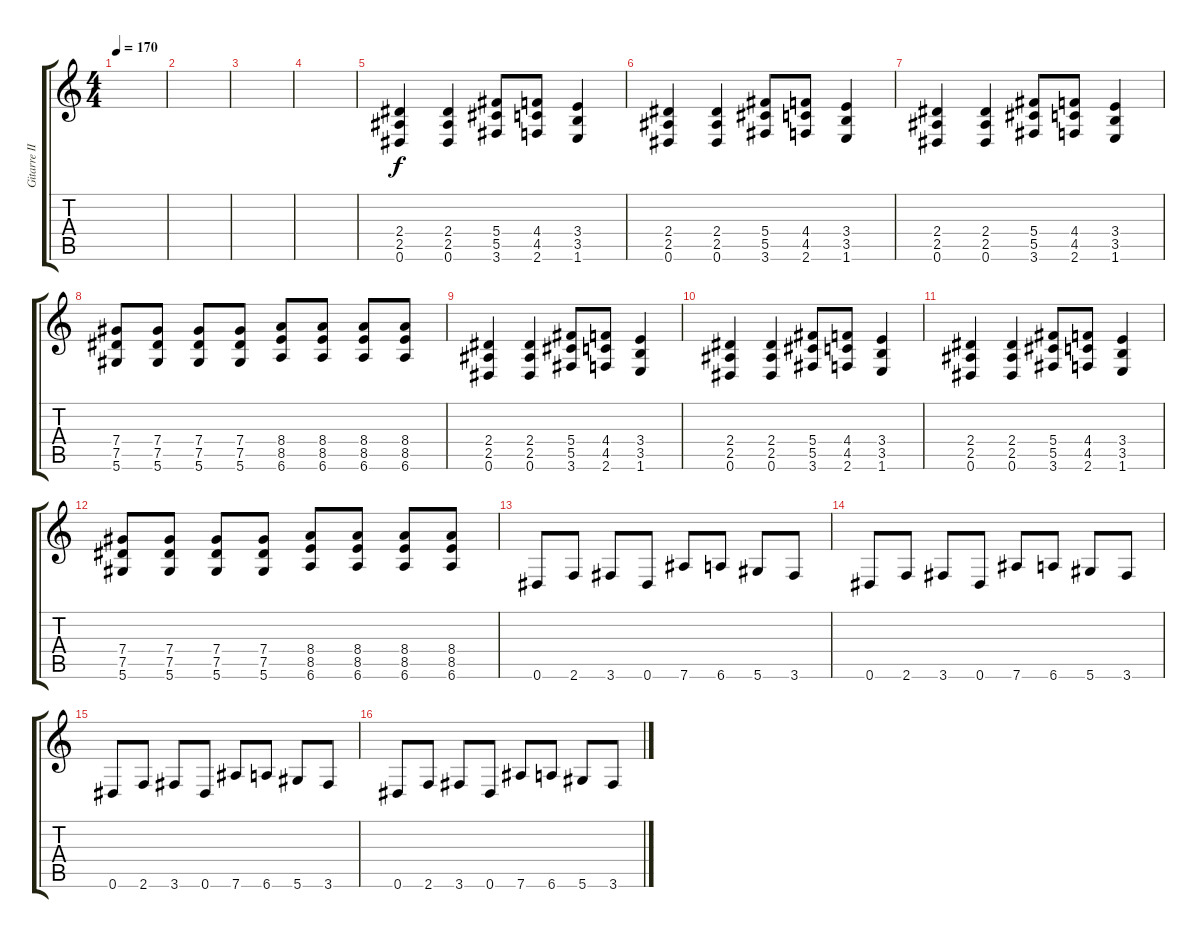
\track ("Gitarre II" "Gitarre II") {instrument distortionguitar}
\staff {score tabs}
\tuning (Eb4 Bb3 Gb3 Db3 Ab2 Eb2) {hide}
\ts (4 4)
\tempo 170
\clef g2
\ks c
|
|
|
|
(2.4 2.5 0.6).4 (2.4 2.5 0.6).4 (5.4 5.5 3.6).8 (4.4 4.5 2.6).8 (3.4 3.5 1.6).4 |
(2.4 2.5 0.6).4 (2.4 2.5 0.6).4 (5.4 5.5 3.6).8 (4.4 4.5 2.6).8 (3.4 3.5 1.6).4 |
(2.4 2.5 0.6).4 (2.4 2.5 0.6).4 (5.4 5.5 3.6).8 (4.4 4.5 2.6).8 (3.4 3.5 1.6).4 |
(7.4 7.5 5.6).8 (7.4 7.5 5.6).8 (7.4 7.5 5.6).8 (7.4 7.5 5.6).8 (8.4 8.5 6.6).8 (8.4 8.5 6.6).8 (8.4 8.5 6.6).8 (8.4 8.5 6.6).8 |
(2.4 2.5 0.6).4 (2.4 2.5 0.6).4 (5.4 5.5 3.6).8 (4.4 4.5 2.6).8 (3.4 3.5 1.6).4 |
(2.4 2.5 0.6).4 (2.4 2.5 0.6).4 (5.4 5.5 3.6).8 (4.4 4.5 2.6).8 (3.4 3.5 1.6).4 |
(2.4 2.5 0.6).4 (2.4 2.5 0.6).4 (5.4 5.5 3.6).8 (4.4 4.5 2.6).8 (3.4 3.5 1.6).4 |
(7.4 7.5 5.6).8 (7.4 7.5 5.6).8 (7.4 7.5 5.6).8 (7.4 7.5 5.6).8 (8.4 8.5 6.6).8 (8.4 8.5 6.6).8 (8.4 8.5 6.6).8 (8.4 8.5 6.6).8 |
0.6.8 2.6.8 3.6.8 0.6.8 7.6.8 6.6.8 5.6.8 3.6.8 |
0.6.8 2.6.8 3.6.8 0.6.8 7.6.8 6.6.8 5.6.8 3.6.8 |
0.6.8 2.6.8 3.6.8 0.6.8 7.6.8 6.6.8 5.6.8 3.6.8 |
0.6.8 2.6.8 3.6.8 0.6.8 7.6.8 6.6.8 5.6.8 3.6.8
